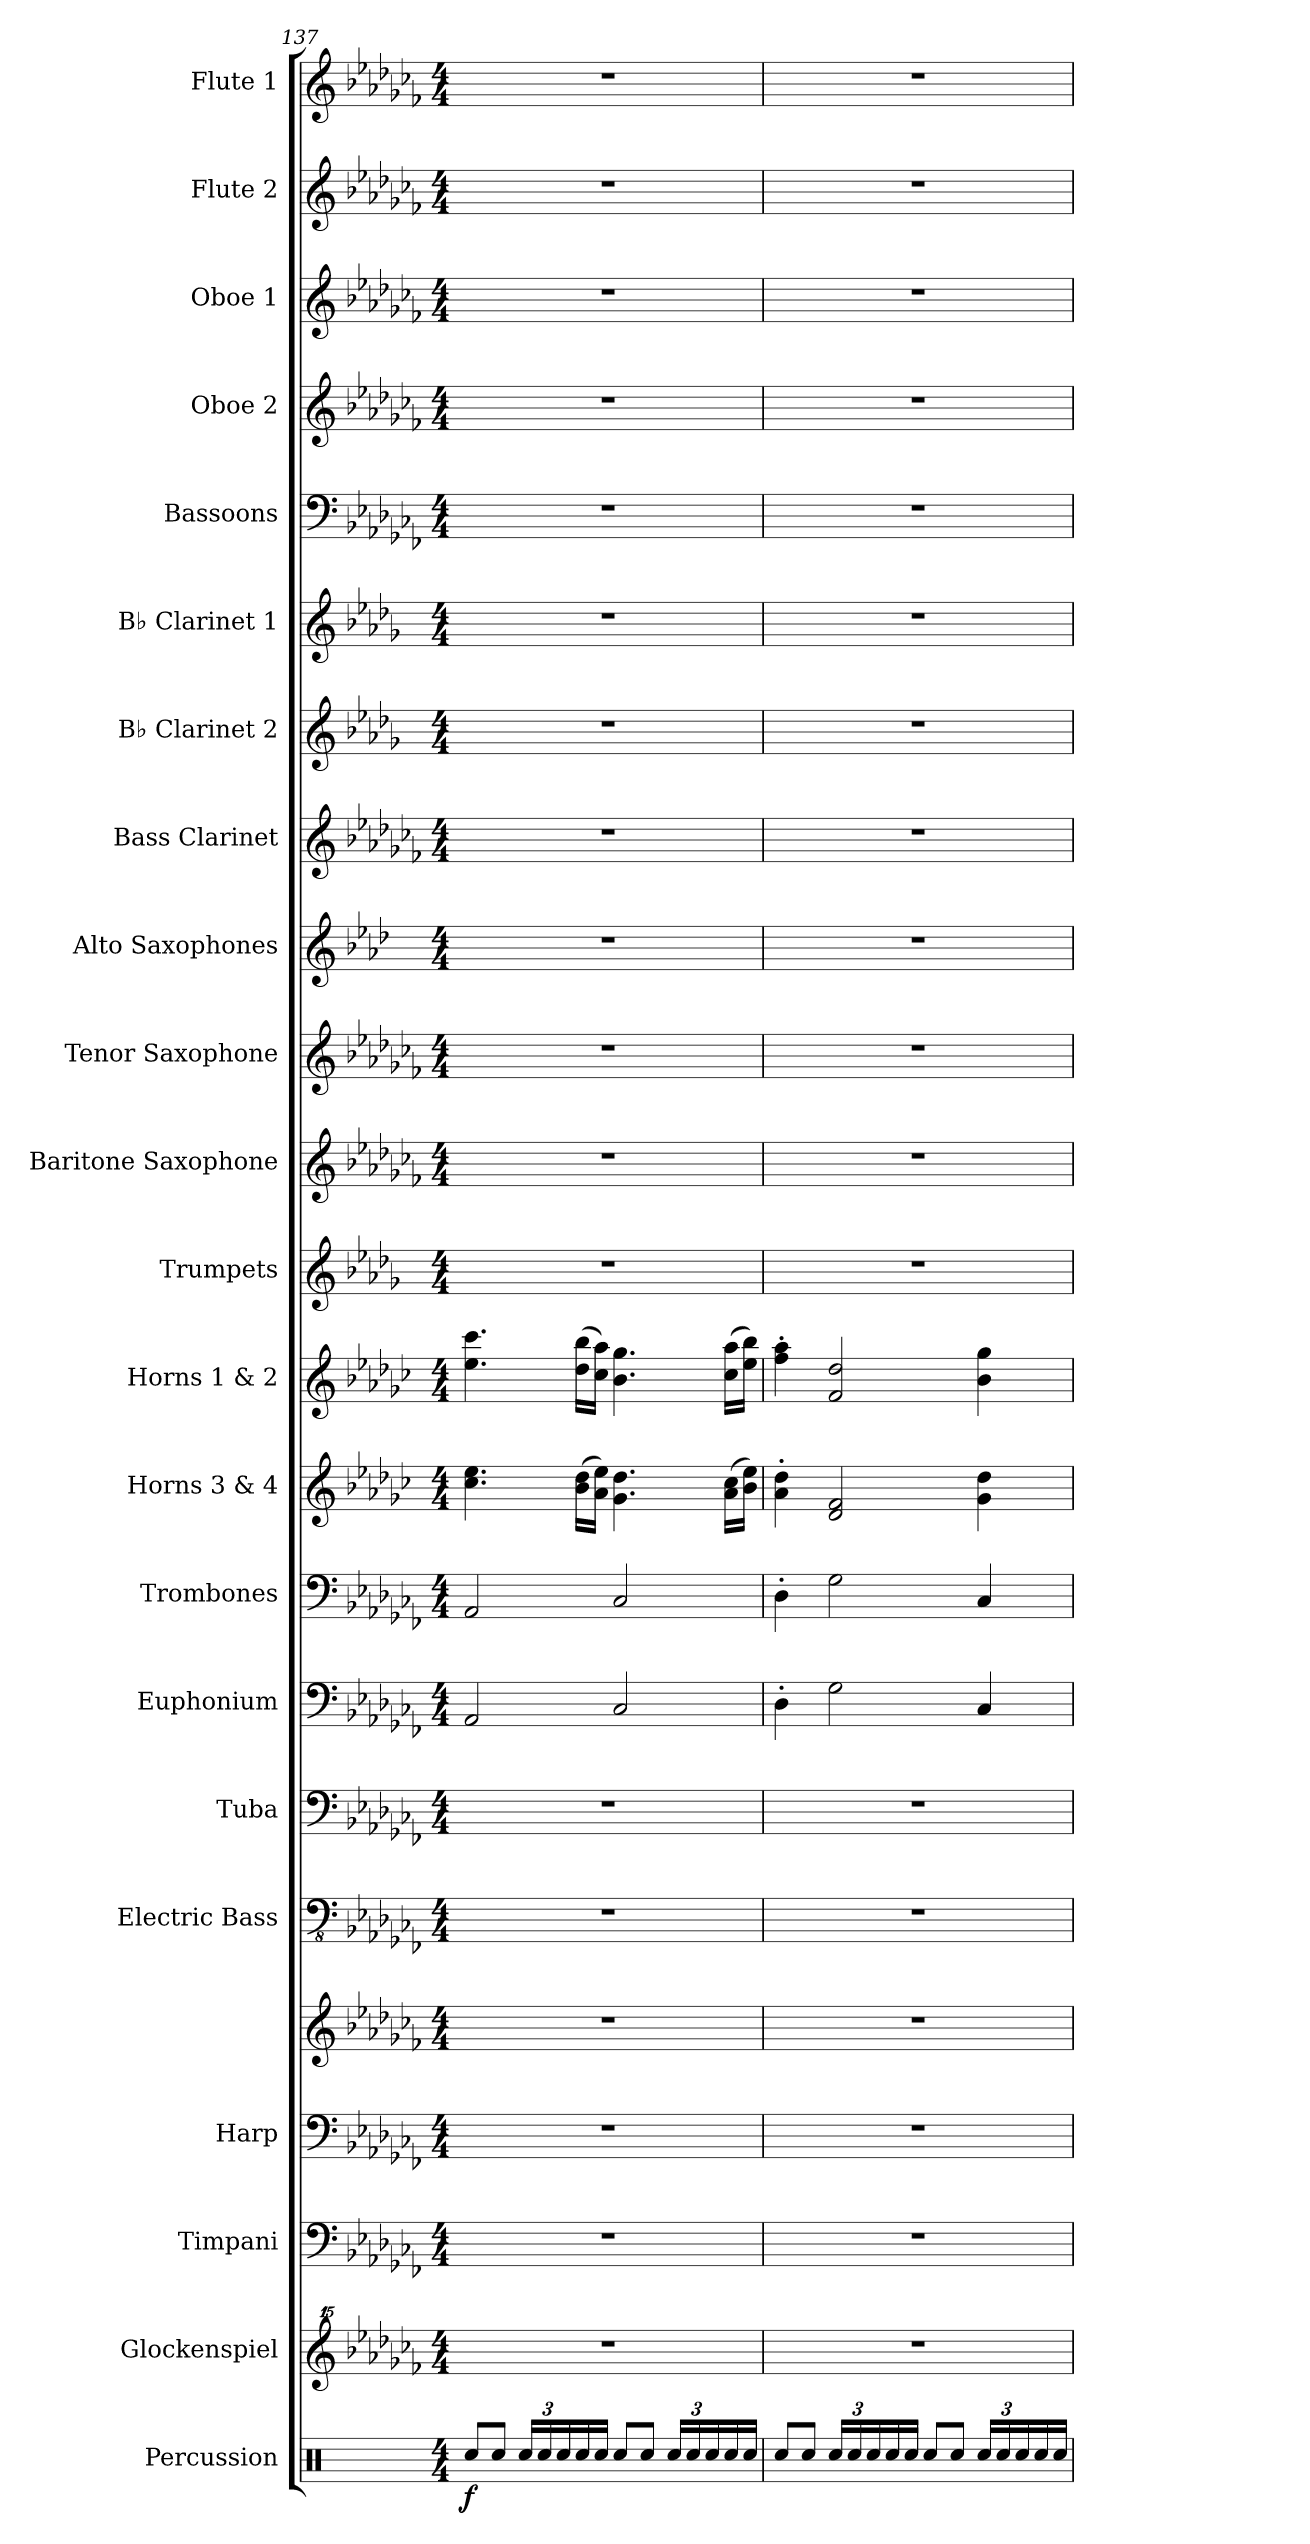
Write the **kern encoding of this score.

**kern	**dynam	**kern	**kern	**kern	**kern	**kern	**kern	**kern	**kern	**kern	**kern	**kern	**kern	**kern	**kern	**kern	**kern	**kern	**kern	**kern	**kern	**kern	**kern
*part22	*part22	*part21	*part20	*part19	*part19	*part18	*part17	*part16	*part15	*part14	*part13	*part12	*part11	*part10	*part9	*part8	*part7	*part6	*part5	*part4	*part3	*part2	*part1
*staff23	*staff23	*staff22	*staff21	*staff20	*staff19	*staff18	*staff17	*staff16	*staff15	*staff14	*staff13	*staff12	*staff11	*staff10	*staff9	*staff8	*staff7	*staff6	*staff5	*staff4	*staff3	*staff2	*staff1
*I"Percussion	*	*I"Glockenspiel	*I"Timpani	*I"Harp	*	*I"Electric Bass	*I"Tuba	*I"Euphonium	*I"Trombones	*I"Horns 3 &amp; 4	*I"Horns 1 &amp; 2	*I"Trumpets	*I"Baritone Saxophone	*I"Tenor Saxophone	*I"Alto Saxophones	*I"Bass Clarinet	*I"B♭ Clarinet 2	*I"B♭ Clarinet 1	*I"Bassoons	*I"Oboe 2	*I"Oboe 1	*I"Flute 2	*I"Flute 1
*I'Perc.	*	*I'Glk.	*I'Timp.	*I'Hrp.	*	*I'El. B.	*I'Tba.	*I'Euph.	*I'Tbns.	*I'Hns. 3/4	*I'Hns. 1/2	*I'Tpts.	*I'Bar. Sax.	*I'T. Sax.	*I'A. Saxes.	*I'B. Cl.	*I'B♭ Cl. 2	*I'B♭ Cl. 1	*I'Bsns.	*I'Ob. 2	*I'Ob. 1	*I'Fl. 2	*I'Fl. 1
*clefX	*	*clefG^^2	*clefF4	*clefF4	*clefG2	*clefFv4	*clefF4	*clefF4	*clefF4	*clefG2	*clefG2	*clefG2	*clefG2	*clefG2	*clefG2	*clefG2	*clefG2	*clefG2	*clefF4	*clefG2	*clefG2	*clefG2	*clefG2
*	*	*	*	*	*	*	*	*	*	*ITrd4c7	*ITrd4c7	*ITrd1c2	*ITrd12c21	*ITrd8c14	*ITrd5c9	*ITrd8c14	*ITrd1c2	*ITrd1c2	*	*	*	*	*
*k[]	*	*k[b-e-a-d-g-c-f-]	*k[b-e-a-d-g-c-f-]	*k[b-e-a-d-g-c-f-]	*k[b-e-a-d-g-c-f-]	*k[b-e-a-d-g-c-f-]	*k[b-e-a-d-g-c-f-]	*k[b-e-a-d-g-c-f-]	*k[b-e-a-d-g-c-f-]	*k[b-e-a-d-g-c-f-]	*k[b-e-a-d-g-c-f-]	*k[b-e-a-d-g-c-f-]	*k[b-e-a-d-g-c-f-]	*k[b-e-a-d-g-c-f-]	*k[b-e-a-d-g-c-f-]	*k[b-e-a-d-g-c-f-]	*k[b-e-a-d-g-c-f-]	*k[b-e-a-d-g-c-f-]	*k[b-e-a-d-g-c-f-]	*k[b-e-a-d-g-c-f-]	*k[b-e-a-d-g-c-f-]	*k[b-e-a-d-g-c-f-]	*k[b-e-a-d-g-c-f-]
*M4/4	*	*M4/4	*M4/4	*M4/4	*M4/4	*M4/4	*M4/4	*M4/4	*M4/4	*M4/4	*M4/4	*M4/4	*M4/4	*M4/4	*M4/4	*M4/4	*M4/4	*M4/4	*M4/4	*M4/4	*M4/4	*M4/4	*M4/4
=137	=137	=137	=137	=137	=137	=137	=137	=137	=137	=137	=137	=137	=137	=137	=137	=137	=137	=137	=137	=137	=137	=137	=137
!	!LO:DY:b	!	!	!	!	!	!	!	!	!	!	!	!	!	!	!	!	!	!	!	!	!	!
8Rcc/L	f	1r	1r	1r	1r	1r	1r	2AA-/	2AA-/	4.f-\ 4.a-\	4.a-\ 4.ff-\	1r	1r	1r	1r	1r	1r	1r	1r	1r	1r	1r	1r
8Rcc/J	.	.	.	.	.	.	.	.	.	.	.	.	.	.	.	.	.	.	.	.	.	.	.
*Xbrackettup	*	*	*	*	*	*	*	*	*	*	*	*	*	*	*	*	*	*	*	*	*	*	*
24Rcc/LL	.	.	.	.	.	.	.	.	.	.	.	.	.	.	.	.	.	.	.	.	.	.	.
24Rcc/	.	.	.	.	.	.	.	.	.	.	.	.	.	.	.	.	.	.	.	.	.	.	.
24Rcc/	.	.	.	.	.	.	.	.	.	.	.	.	.	.	.	.	.	.	.	.	.	.	.
16Rcc/	.	.	.	.	.	.	.	.	.	(16e-\ 16g-\LL	(16g-\ 16ee-\LL	.	.	.	.	.	.	.	.	.	.	.	.
16Rcc/JJ	.	.	.	.	.	.	.	.	.	16d-\ 16a-\JJ)	16f-\ 16dd-\JJ)	.	.	.	.	.	.	.	.	.	.	.	.
8Rcc/L	.	.	.	.	.	.	.	2C-/	2C-/	4.c-\ 4.g-\	4.e-\ 4.cc-\	.	.	.	.	.	.	.	.	.	.	.	.
8Rcc/J	.	.	.	.	.	.	.	.	.	.	.	.	.	.	.	.	.	.	.	.	.	.	.
24Rcc/LL	.	.	.	.	.	.	.	.	.	.	.	.	.	.	.	.	.	.	.	.	.	.	.
24Rcc/	.	.	.	.	.	.	.	.	.	.	.	.	.	.	.	.	.	.	.	.	.	.	.
24Rcc/	.	.	.	.	.	.	.	.	.	.	.	.	.	.	.	.	.	.	.	.	.	.	.
16Rcc/	.	.	.	.	.	.	.	.	.	(16d-\ 16f-\LL	(16f-\ 16dd-\LL	.	.	.	.	.	.	.	.	.	.	.	.
16Rcc/JJ	.	.	.	.	.	.	.	.	.	16e-\ 16a-\JJ)	16a-\ 16ee-\JJ)	.	.	.	.	.	.	.	.	.	.	.	.
=138	=138	=138	=138	=138	=138	=138	=138	=138	=138	=138	=138	=138	=138	=138	=138	=138	=138	=138	=138	=138	=138	=138	=138
8Rcc/L	.	1r	1r	1r	1r	1r	1r	4D-'\	4D-'\	4d-\' 4g-\'	4b-\' 4dd-\'	1r	1r	1r	1r	1r	1r	1r	1r	1r	1r	1r	1r
8Rcc/J	.	.	.	.	.	.	.	.	.	.	.	.	.	.	.	.	.	.	.	.	.	.	.
24Rcc/LL	.	.	.	.	.	.	.	2G-\	2G-\	2G-/ 2B-/	2B-/ 2g-/	.	.	.	.	.	.	.	.	.	.	.	.
24Rcc/	.	.	.	.	.	.	.	.	.	.	.	.	.	.	.	.	.	.	.	.	.	.	.
24Rcc/	.	.	.	.	.	.	.	.	.	.	.	.	.	.	.	.	.	.	.	.	.	.	.
16Rcc/	.	.	.	.	.	.	.	.	.	.	.	.	.	.	.	.	.	.	.	.	.	.	.
16Rcc/JJ	.	.	.	.	.	.	.	.	.	.	.	.	.	.	.	.	.	.	.	.	.	.	.
8Rcc/L	.	.	.	.	.	.	.	.	.	.	.	.	.	.	.	.	.	.	.	.	.	.	.
8Rcc/J	.	.	.	.	.	.	.	.	.	.	.	.	.	.	.	.	.	.	.	.	.	.	.
24Rcc/LL	.	.	.	.	.	.	.	4C-/	4C-/	4c-\ 4g-\	4e-\ 4cc-\	.	.	.	.	.	.	.	.	.	.	.	.
24Rcc/	.	.	.	.	.	.	.	.	.	.	.	.	.	.	.	.	.	.	.	.	.	.	.
24Rcc/	.	.	.	.	.	.	.	.	.	.	.	.	.	.	.	.	.	.	.	.	.	.	.
16Rcc/	.	.	.	.	.	.	.	.	.	.	.	.	.	.	.	.	.	.	.	.	.	.	.
16Rcc/JJ	.	.	.	.	.	.	.	.	.	.	.	.	.	.	.	.	.	.	.	.	.	.	.
=	=	=	=	=	=	=	=	=	=	=	=	=	=	=	=	=	=	=	=	=	=	=	=
*-	*-	*-	*-	*-	*-	*-	*-	*-	*-	*-	*-	*-	*-	*-	*-	*-	*-	*-	*-	*-	*-	*-	*-
